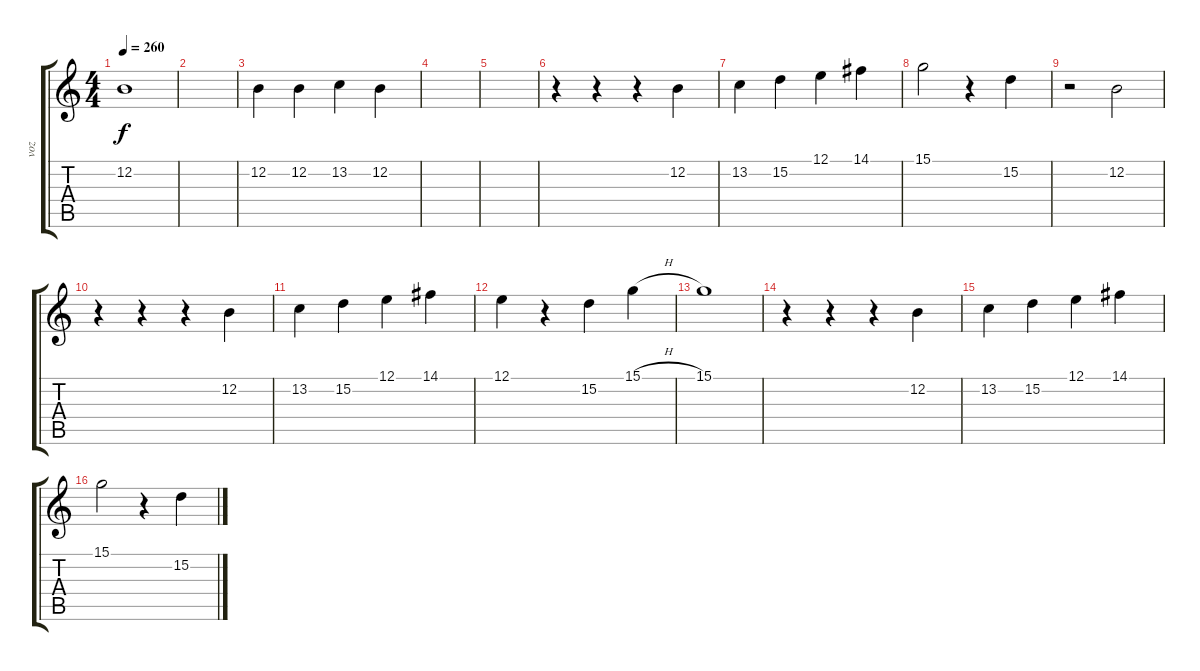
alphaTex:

\track ("voz" "voz") {instrument lead2sawtooth}
\staff {score tabs}
\tuning (E4 B3 G3 D3 A2 E2) {hide}
\ts (4 4)
\tempo 260
\clef g2
\ks c
12.2.1{dy f} |
|
12.2.4 12.2.4 13.2.4 12.2.4 |
|
|
r.4 r.4 r.4 12.2.4 |
13.2.4 15.2.4 12.1.4 14.1.4 |
15.1.2 r.4 15.2.4 |
r.2 12.2.2 |
r.4 r.4 r.4 12.2.4 |
13.2.4 15.2.4 12.1.4 14.1.4 |
12.1.4 r.4 15.2.4 15.1{h}.4 |
15.1.1 |
r.4 r.4 r.4 12.2.4 |
13.2.4 15.2.4 12.1.4 14.1.4 |
15.1.2 r.4 15.2.4
